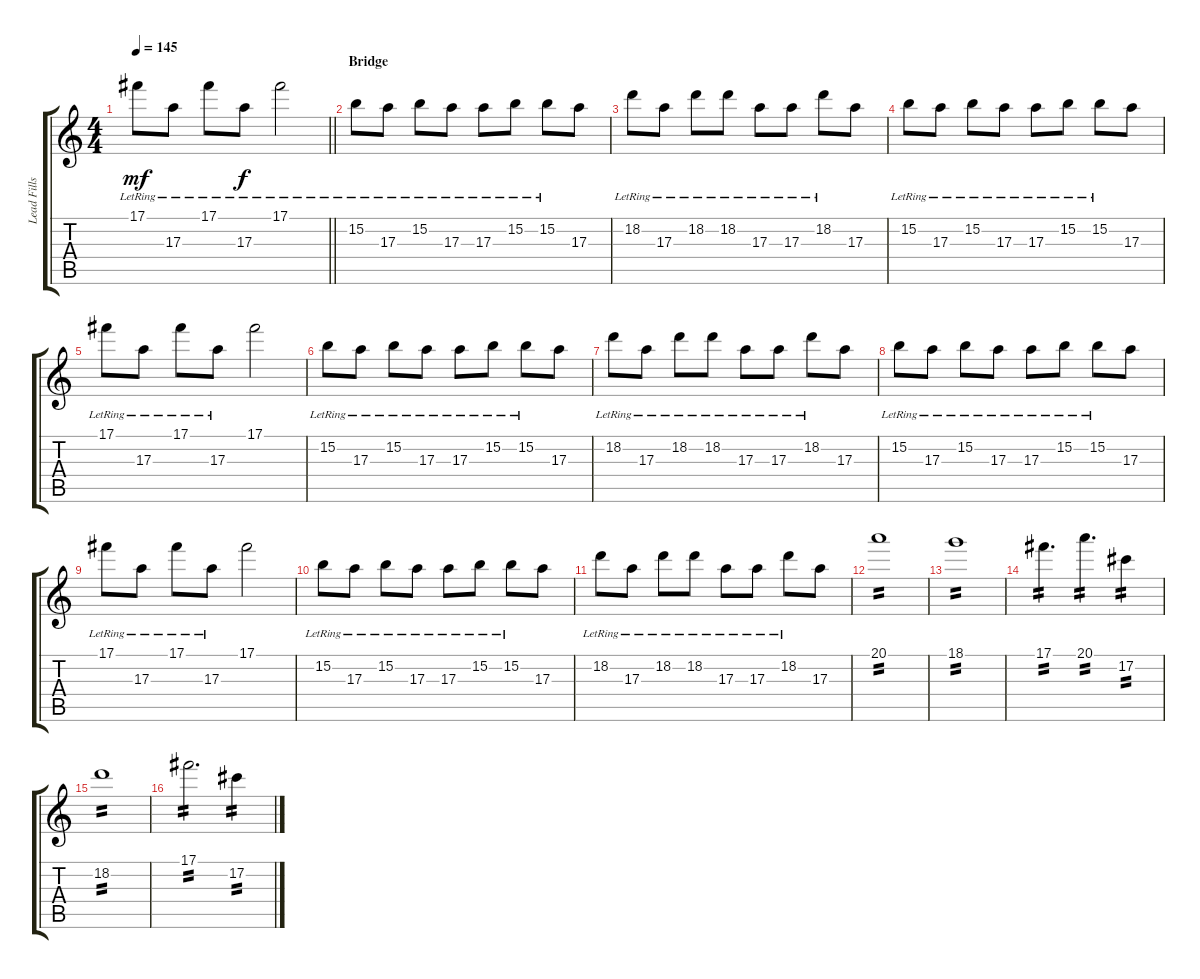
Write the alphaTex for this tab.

\track ("Lead Fills" "Lead Fills") {instrument distortionguitar}
\staff {score tabs}
\tuning (Db4 Ab3 E3 B2 Gb2 B1) {hide}
\ts (4 4)
\tempo 145
\clef g2
\barLineRight lightlight
\ks c
17.1{lr}.8{dy mf} 17.3{lr}.8 17.1{lr}.8 17.3{lr}.8{dy f} 17.1{lr}.2 |
\section ("" "Bridge")
15.2{lr}.8{volume 9 instrument distortionguitar} 17.3{lr}.8 15.2{lr}.8 17.3{lr}.8 17.3{lr}.8 15.2{lr}.8 15.2{lr}.8 17.3.8 |
18.2{lr}.8 17.3{lr}.8 18.2{lr}.8 18.2{lr}.8 17.3{lr}.8 17.3{lr}.8 18.2{lr}.8 17.3.8 |
15.2{lr}.8 17.3{lr}.8 15.2{lr}.8 17.3{lr}.8 17.3{lr}.8 15.2{lr}.8 15.2{lr}.8 17.3.8 |
17.1{lr}.8 17.3{lr}.8 17.1{lr}.8 17.3{lr}.8 17.1.2 |
15.2{lr}.8{volume 14 instrument distortionguitar} 17.3{lr}.8 15.2{lr}.8 17.3{lr}.8 17.3{lr}.8 15.2{lr}.8 15.2{lr}.8 17.3.8 |
18.2{lr}.8 17.3{lr}.8 18.2{lr}.8 18.2{lr}.8 17.3{lr}.8 17.3{lr}.8 18.2{lr}.8 17.3.8 |
15.2{lr}.8 17.3{lr}.8 15.2{lr}.8 17.3{lr}.8 17.3{lr}.8 15.2{lr}.8 15.2{lr}.8 17.3.8 |
17.1{lr}.8 17.3{lr}.8 17.1{lr}.8 17.3{lr}.8 17.1.2 |
15.2{lr}.8 17.3{lr}.8 15.2{lr}.8 17.3{lr}.8 17.3{lr}.8 15.2{lr}.8 15.2{lr}.8 17.3.8 |
18.2{lr}.8 17.3{lr}.8 18.2{lr}.8 18.2{lr}.8 17.3{lr}.8 17.3{lr}.8 18.2{lr}.8 17.3.8 |
20.1.1{tp 2} |
18.1.1{tp 2} |
17.1.4{d tp 2} 20.1.4{d tp 2} 17.2.4{tp 2} |
18.2.1{tp 2} |
17.1.2{d tp 2} 17.2.4{tp 2}
